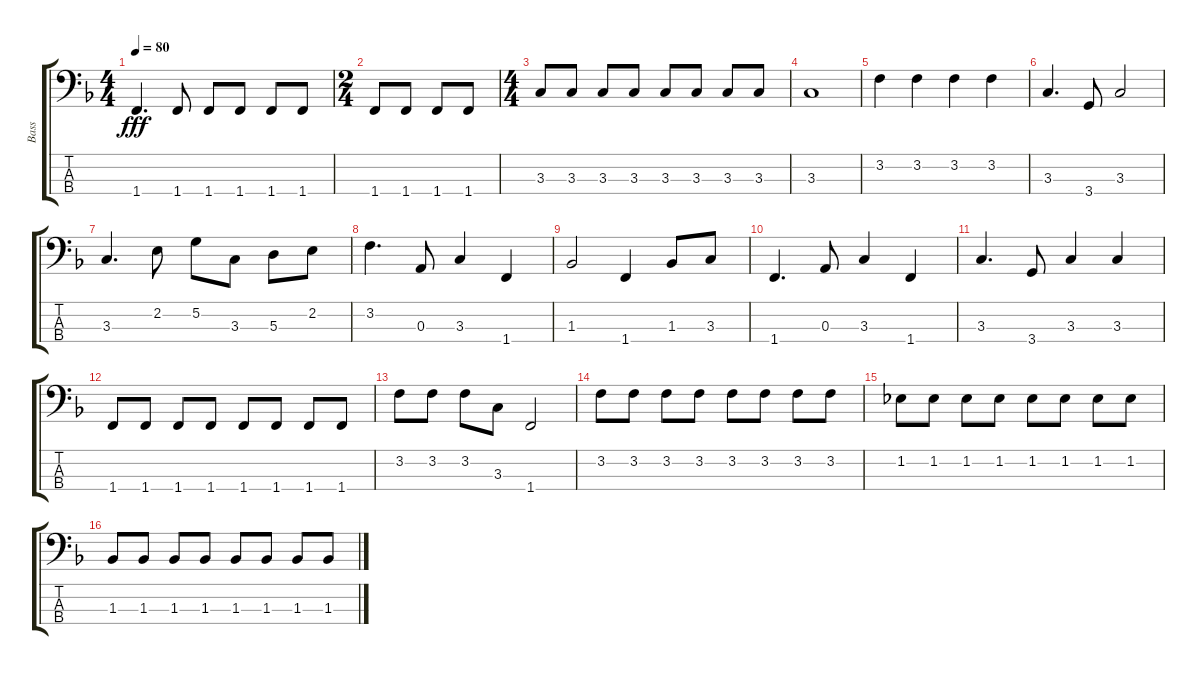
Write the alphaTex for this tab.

\track ("Bass" "Bass") {instrument electricbassfinger}
\staff {score tabs}
\tuning (G2 D2 A1 E1) {hide}
\ts (4 4)
\tempo 80
\clef f4
\ks f
1.4.4{d dy fff} 1.4.8 1.4.8 1.4.8 1.4.8 1.4.8 |
\ts (2 4)
1.4.8 1.4.8 1.4.8 1.4.8 |
\ts (4 4)
3.3.8 3.3.8 3.3.8 3.3.8 3.3.8 3.3.8 3.3.8 3.3.8 |
3.3.1 |
3.2.4 3.2.4 3.2.4 3.2.4 |
3.3.4{d} 3.4.8 3.3.2 |
3.3.4{d} 2.2.8 5.2.8 3.3.8 5.3.8 2.2.8 |
3.2.4{d} 0.3.8 3.3.4 1.4.4 |
1.3.2 1.4.4 1.3.8 3.3.8 |
1.4.4{d} 0.3.8 3.3.4 1.4.4 |
3.3.4{d} 3.4.8 3.3.4 3.3.4 |
1.4.8 1.4.8 1.4.8 1.4.8 1.4.8 1.4.8 1.4.8 1.4.8 |
3.2.8 3.2.8 3.2.8 3.3.8 1.4.2 |
3.2.8 3.2.8 3.2.8 3.2.8 3.2.8 3.2.8 3.2.8 3.2.8 |
1.2.8 1.2.8 1.2.8 1.2.8 1.2.8 1.2.8 1.2.8 1.2.8 |
1.3.8 1.3.8 1.3.8 1.3.8 1.3.8 1.3.8 1.3.8 1.3.8
